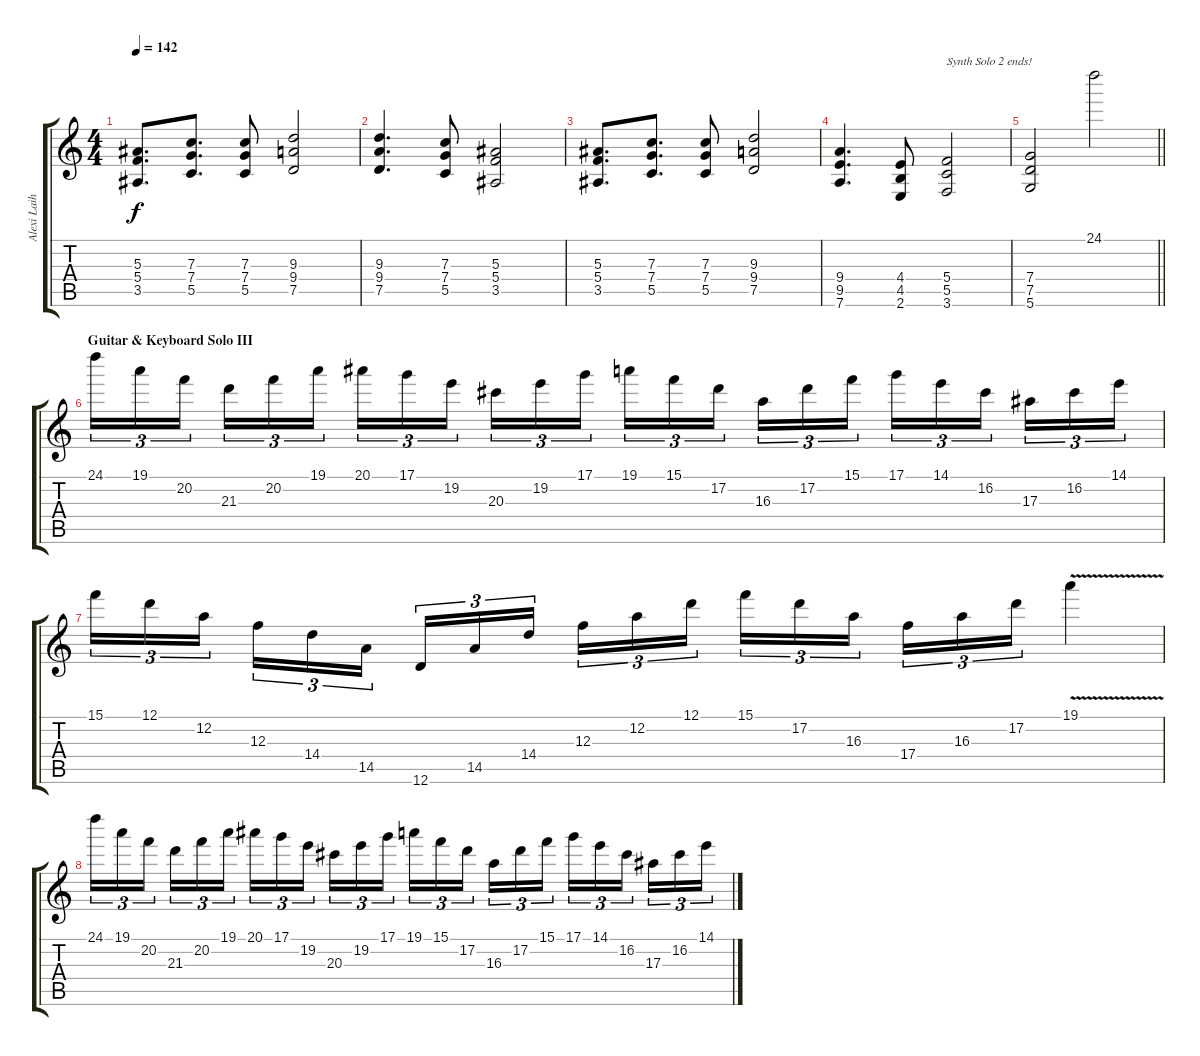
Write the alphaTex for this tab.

\track ("Alexi Laiho" "Alexi Laih") {instrument overdrivenguitar}
\staff {score tabs}
\tuning (D4 A3 F3 C3 G2 D2) {hide}
\ts (4 4)
\tempo 142
\clef g2
\ks c
(5.3 5.4 3.5).8{d dy f} (7.3 7.4 5.5).8{d} (7.3 7.4 5.5).8 (9.3 9.4 7.5).2 |
(9.3 9.4 7.5).4{d} (7.3 7.4 5.5).8 (5.3 5.4 3.5).2 |
(5.3 5.4 3.5).8{d} (7.3 7.4 5.5).8{d} (7.3 7.4 5.5).8 (9.3 9.4 7.5).2 |
(9.4 9.5 7.6).4{d} (4.4 4.5 2.6).8 (5.4 5.5 3.6).2{txt "Synth Solo 2 ends!"} |
\barLineRight lightlight
(7.4 7.5 5.6).2 24.1.2 |
\section ("" "Guitar & Keyboard Solo III")
24.1.16{tu (3 2)} 19.1.16{tu (3 2)} 20.2.16{tu (3 2) beam splitsecondary} 21.3.16{tu (3 2)} 20.2.16{tu (3 2)} 19.1.16{tu (3 2)} 20.1.16{tu (3 2)} 17.1.16{tu (3 2)} 19.2.16{tu (3 2) beam splitsecondary} 20.3.16{tu (3 2)} 19.2.16{tu (3 2)} 17.1.16{tu (3 2)} 19.1.16{tu (3 2)} 15.1.16{tu (3 2)} 17.2.16{tu (3 2) beam splitsecondary} 16.3.16{tu (3 2)} 17.2.16{tu (3 2)} 15.1.16{tu (3 2)} 17.1.16{tu (3 2)} 14.1.16{tu (3 2)} 16.2.16{tu (3 2) beam splitsecondary} 17.3.16{tu (3 2)} 16.2.16{tu (3 2)} 14.1.16{tu (3 2)} |
15.1.16{tu (3 2)} 12.1.16{tu (3 2)} 12.2.16{tu (3 2) beam splitsecondary} 12.3.16{tu (3 2)} 14.4.16{tu (3 2)} 14.5.16{tu (3 2)} 12.6.16{tu (3 2)} 14.5.16{tu (3 2)} 14.4.16{tu (3 2) beam splitsecondary} 12.3.16{tu (3 2)} 12.2.16{tu (3 2)} 12.1.16{tu (3 2)} 15.1.16{tu (3 2)} 17.2.16{tu (3 2)} 16.3.16{tu (3 2) beam splitsecondary} 17.4.16{tu (3 2)} 16.3.16{tu (3 2)} 17.2.16{tu (3 2)} 19.1{v}.4 |
24.1.16{tu (3 2)} 19.1.16{tu (3 2)} 20.2.16{tu (3 2) beam splitsecondary} 21.3.16{tu (3 2)} 20.2.16{tu (3 2)} 19.1.16{tu (3 2)} 20.1.16{tu (3 2)} 17.1.16{tu (3 2)} 19.2.16{tu (3 2) beam splitsecondary} 20.3.16{tu (3 2)} 19.2.16{tu (3 2)} 17.1.16{tu (3 2)} 19.1.16{tu (3 2)} 15.1.16{tu (3 2)} 17.2.16{tu (3 2) beam splitsecondary} 16.3.16{tu (3 2)} 17.2.16{tu (3 2)} 15.1.16{tu (3 2)} 17.1.16{tu (3 2)} 14.1.16{tu (3 2)} 16.2.16{tu (3 2) beam splitsecondary} 17.3.16{tu (3 2)} 16.2.16{tu (3 2)} 14.1.16{tu (3 2)}
